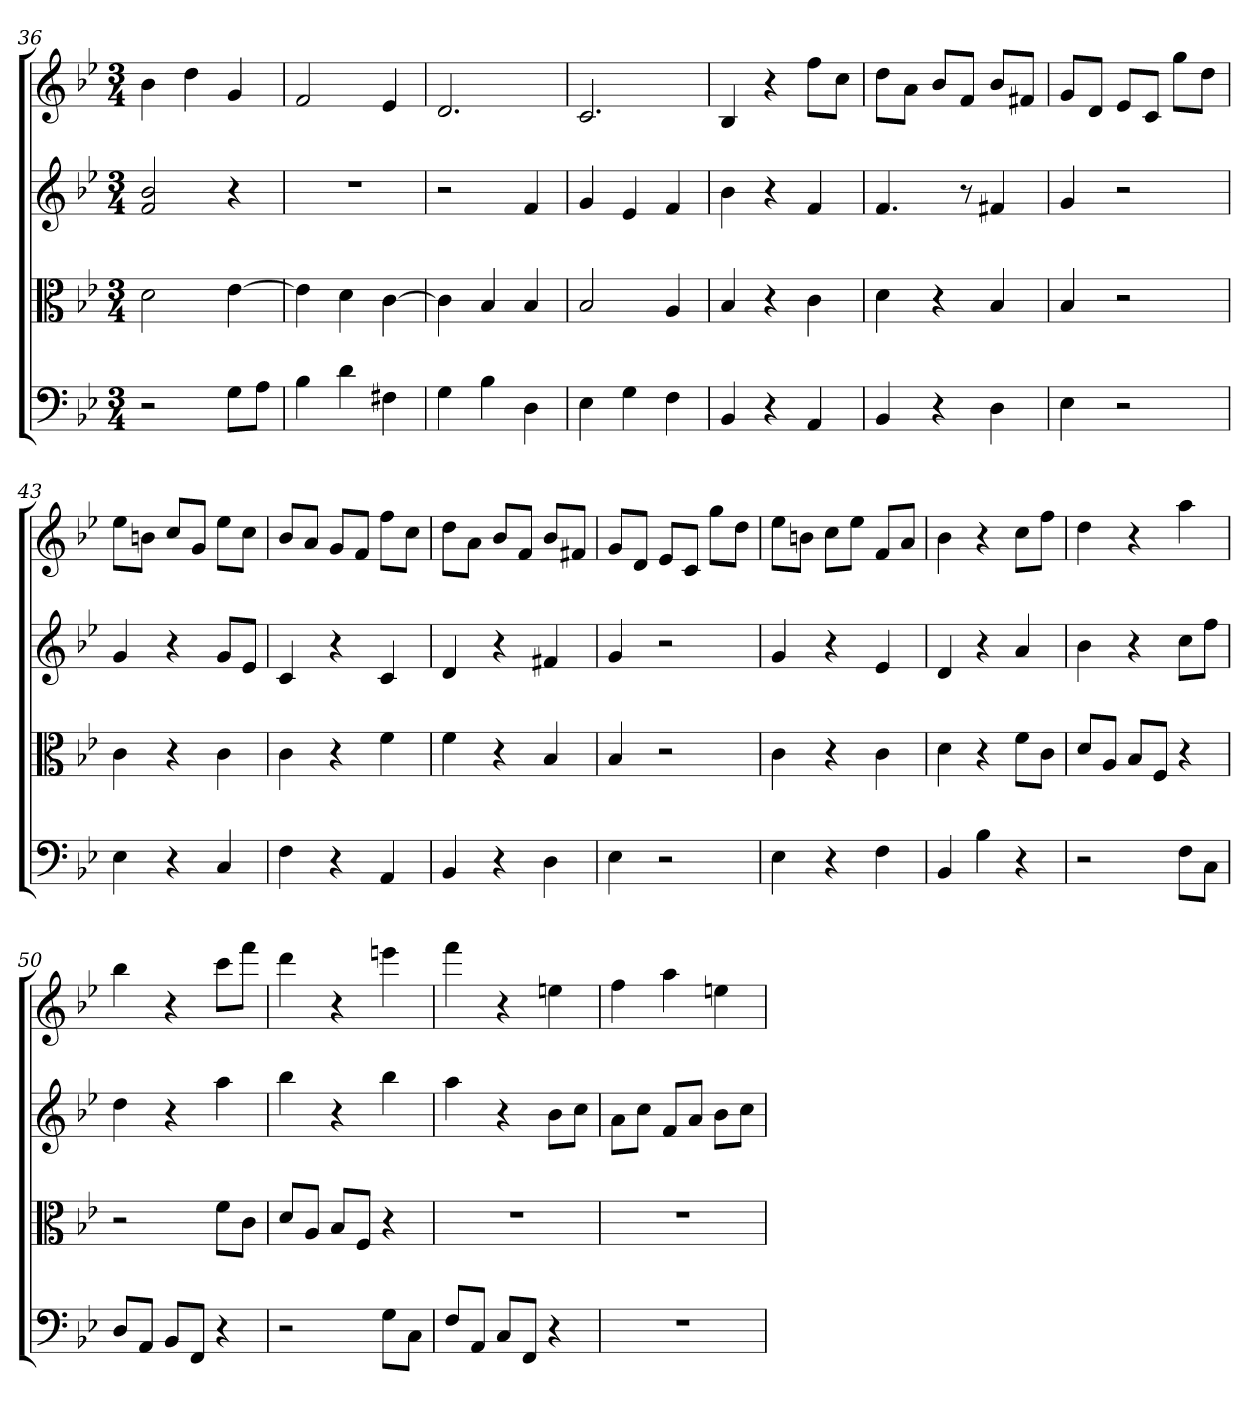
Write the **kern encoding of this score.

**kern	**kern	**kern	**kern
*part4	*part3	*part2	*part1
*staff4	*staff3	*staff2	*staff1
*clefF4	*clefC3	*	*
*k[b-e-]	*k[b-e-]	*k[b-e-]	*k[b-e-]
*B-:	*B-:	*B-:	*B-:
*M3/4	*M3/4	*M3/4	*M3/4
=36	=36	=36	=36
2r	2d	2f 2b-	4b-
.	.	.	4dd
8G\L	[4e-	4r	4g
8A\J	.	.	.
=37	=37	=37	=37
4B-	4e-]	2.r	2f
4d	4d	.	.
4F#X	[4c	.	4e-
=38	=38	=38	=38
4G	4c]	2r	2.d
4B-	4B-	.	.
4D	4B-	4f	.
=39	=39	=39	=39
4E-	2B-	4g	2.c
4G	.	4e-	.
4F	4A	4f	.
=40	=40	=40	=40
4BB-	4B-	4b-	4B-
4r	4r	4r	4r
4AA	4c	4f	8ffL
.	.	.	8ccJ
=41	=41	=41	=41
4BB-	4d	4.f	8ddL
.	.	.	8aJ
4r	4r	.	8b-L
.	.	8r	8fJ
4D	4B-	4f#X	8b-L
.	.	.	8f#XJ
=42	=42	=42	=42
4E-	4B-	4g	8gL
.	.	.	8dJ
2r	2r	2r	8e-L
.	.	.	8cJ
.	.	.	8ggL
.	.	.	8ddJ
=43	=43	=43	=43
4E-	4c	4g	8ee-L
.	.	.	8bnJ
4r	4r	4r	8ccL
.	.	.	8gJ
4C	4c	8gL	8ee-L
.	.	8e-J	8ccJ
=44	=44	=44	=44
4F	4c	4c	8b-L
.	.	.	8aJ
4r	4r	4r	8gL
.	.	.	8fJ
4AA	4f	4c	8ffL
.	.	.	8ccJ
=45	=45	=45	=45
4BB-	4f	4d	8ddL
.	.	.	8aJ
4r	4r	4r	8b-L
.	.	.	8fJ
4D	4B-	4f#X	8b-L
.	.	.	8f#XJ
=46	=46	=46	=46
4E-	4B-	4g	8gL
.	.	.	8dJ
2r	2r	2r	8e-L
.	.	.	8cJ
.	.	.	8ggL
.	.	.	8ddJ
=47	=47	=47	=47
4E-	4c	4g	8ee-L
.	.	.	8bnJ
4r	4r	4r	8ccL
.	.	.	8ee-J
4F	4c	4e-	8fL
.	.	.	8aJ
=48	=48	=48	=48
4BB-	4d	4d	4b-
4B-	4r	4r	4r
4r	8f\L	4a	8ccL
.	8c\J	.	8ffJ
=49	=49	=49	=49
2r	8d/L	4b-	4dd
.	8A/J	.	.
.	8B-/L	4r	4r
.	8F/J	.	.
8F\L	4r	8ccL	4aa
8C\J	.	8ffJ	.
=50	=50	=50	=50
8D/L	2r	4dd	4bb-
8AA/J	.	.	.
8BB-/L	.	4r	4r
8FF/J	.	.	.
4r	8f\L	4aa	8cccL
.	8c\J	.	8fffJ
=51	=51	=51	=51
2r	8d/L	4bb-	4ddd
.	8A/J	.	.
.	8B-/L	4r	4r
.	8F/J	.	.
8G\L	4r	4bb-	4eeen
8C\J	.	.	.
=52	=52	=52	=52
8F/L	2.r	4aa	4fff
8AA/J	.	.	.
8C/L	.	4r	4r
8FF/J	.	.	.
4r	.	8b-L	4een
.	.	8ccJ	.
=53	=53	=53	=53
2.r	2.r	8aL	4ff
.	.	8ccJ	.
.	.	8fL	4aa
.	.	8aJ	.
.	.	8b-L	4een
.	.	8ccJ	.
=	=	=	=
*-	*-	*-	*-
